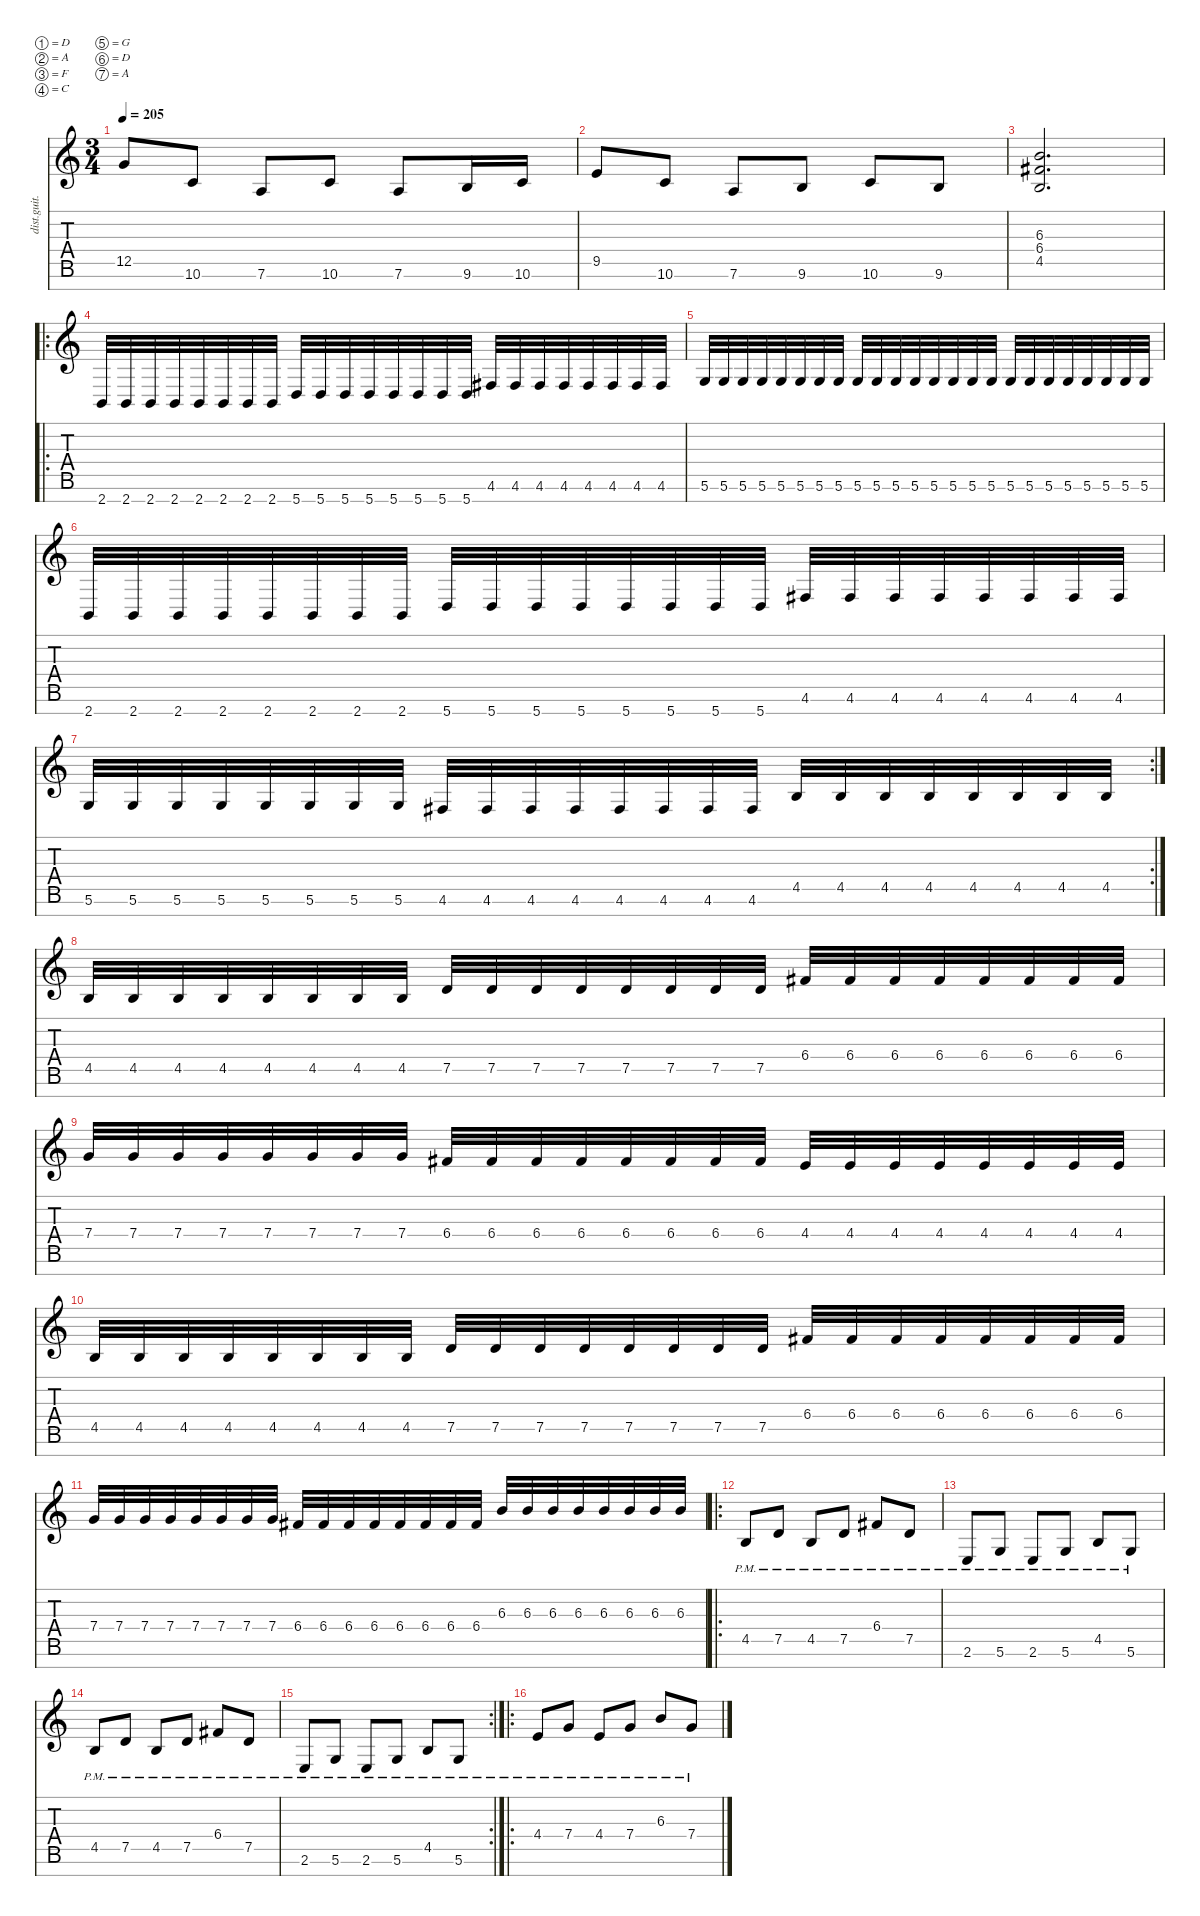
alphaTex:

\defaultSystemsLayout 4
\hideDynamics
\bracketExtendMode nobrackets
\otherSystemsTrackNameOrientation horizontal
\track ("Distortion Gui   ta r" "dist.guit.") {solo instrument distortionguitar}
\staff {score tabs}
\tuning (D4 A3 F3 C3 G2 D2 A1)
\ts (3 4)
\tempo 205
\clef g2
\ks c
12.5.8{dy mf beam Up} 10.6.8{beam Up} 7.6.8{beam Up} 10.6.8{beam Up} 7.6.8{beam Up} 9.6.16{beam Up} 10.6.16{beam Up} |
9.5.8{beam Up} 10.6.8{beam Up} 7.6.8{beam Up} 9.6.8{beam Up} 10.6.8{beam Up} 9.6.8{beam Up} |
(4.5 6.4{acc #} 6.3).2{d beam Up} |
\ro
2.7.32{beam Up} 2.7.32{beam Up} 2.7.32{beam Up} 2.7.32{beam Up} 2.7.32{beam Up} 2.7.32{beam Up} 2.7.32{beam Up} 2.7.32{beam Up} 5.7.32{beam Up} 5.7.32{beam Up} 5.7.32{beam Up} 5.7.32{beam Up} 5.7.32{beam Up} 5.7.32{beam Up} 5.7.32{beam Up} 5.7.32{beam Up} 4.6{acc #}.32{beam Up} 4.6{acc #}.32{beam Up} 4.6{acc #}.32{beam Up} 4.6{acc #}.32{beam Up} 4.6{acc #}.32{beam Up} 4.6{acc #}.32{beam Up} 4.6{acc #}.32{beam Up} 4.6{acc #}.32{beam Up} |
5.6.32{beam Up} 5.6.32{beam Up} 5.6.32{beam Up} 5.6.32{beam Up} 5.6.32{beam Up} 5.6.32{beam Up} 5.6.32{beam Up} 5.6.32{beam Up} 5.6.32{beam Up} 5.6.32{beam Up} 5.6.32{beam Up} 5.6.32{beam Up} 5.6.32{beam Up} 5.6.32{beam Up} 5.6.32{beam Up} 5.6.32{beam Up} 5.6.32{beam Up} 5.6.32{beam Up} 5.6.32{beam Up} 5.6.32{beam Up} 5.6.32{beam Up} 5.6.32{beam Up} 5.6.32{beam Up} 5.6.32{beam Up} |
2.7.32{beam Up} 2.7.32{beam Up} 2.7.32{beam Up} 2.7.32{beam Up} 2.7.32{beam Up} 2.7.32{beam Up} 2.7.32{beam Up} 2.7.32{beam Up} 5.7.32{beam Up} 5.7.32{beam Up} 5.7.32{beam Up} 5.7.32{beam Up} 5.7.32{beam Up} 5.7.32{beam Up} 5.7.32{beam Up} 5.7.32{beam Up} 4.6{acc #}.32{beam Up} 4.6{acc #}.32{beam Up} 4.6{acc #}.32{beam Up} 4.6{acc #}.32{beam Up} 4.6{acc #}.32{beam Up} 4.6{acc #}.32{beam Up} 4.6{acc #}.32{beam Up} 4.6{acc #}.32{beam Up} |
\rc 2
5.6.32{beam Up} 5.6.32{beam Up} 5.6.32{beam Up} 5.6.32{beam Up} 5.6.32{beam Up} 5.6.32{beam Up} 5.6.32{beam Up} 5.6.32{beam Up} 4.6{acc #}.32{beam Up} 4.6{acc #}.32{beam Up} 4.6{acc #}.32{beam Up} 4.6{acc #}.32{beam Up} 4.6{acc #}.32{beam Up} 4.6{acc #}.32{beam Up} 4.6{acc #}.32{beam Up} 4.6{acc #}.32{beam Up} 4.5.32{beam Up} 4.5.32{beam Up} 4.5.32{beam Up} 4.5.32{beam Up} 4.5.32{beam Up} 4.5.32{beam Up} 4.5.32{beam Up} 4.5.32{beam Up} |
4.5.32{beam Up} 4.5.32{beam Up} 4.5.32{beam Up} 4.5.32{beam Up} 4.5.32{beam Up} 4.5.32{beam Up} 4.5.32{beam Up} 4.5.32{beam Up} 7.5.32{beam Up} 7.5.32{beam Up} 7.5.32{beam Up} 7.5.32{beam Up} 7.5.32{beam Up} 7.5.32{beam Up} 7.5.32{beam Up} 7.5.32{beam Up} 6.4{acc #}.32{beam Up} 6.4{acc #}.32{beam Up} 6.4{acc #}.32{beam Up} 6.4{acc #}.32{beam Up} 6.4{acc #}.32{beam Up} 6.4{acc #}.32{beam Up} 6.4{acc #}.32{beam Up} 6.4{acc #}.32{beam Up} |
7.4.32{beam Up} 7.4.32{beam Up} 7.4.32{beam Up} 7.4.32{beam Up} 7.4.32{beam Up} 7.4.32{beam Up} 7.4.32{beam Up} 7.4.32{beam Up} 6.4{acc #}.32{beam Up} 6.4{acc #}.32{beam Up} 6.4{acc #}.32{beam Up} 6.4{acc #}.32{beam Up} 6.4{acc #}.32{beam Up} 6.4{acc #}.32{beam Up} 6.4{acc #}.32{beam Up} 6.4{acc #}.32{beam Up} 4.4.32{beam Up} 4.4.32{beam Up} 4.4.32{beam Up} 4.4.32{beam Up} 4.4.32{beam Up} 4.4.32{beam Up} 4.4.32{beam Up} 4.4.32{beam Up} |
4.5.32{beam Up} 4.5.32{beam Up} 4.5.32{beam Up} 4.5.32{beam Up} 4.5.32{beam Up} 4.5.32{beam Up} 4.5.32{beam Up} 4.5.32{beam Up} 7.5.32{beam Up} 7.5.32{beam Up} 7.5.32{beam Up} 7.5.32{beam Up} 7.5.32{beam Up} 7.5.32{beam Up} 7.5.32{beam Up} 7.5.32{beam Up} 6.4{acc #}.32{beam Up} 6.4{acc #}.32{beam Up} 6.4{acc #}.32{beam Up} 6.4{acc #}.32{beam Up} 6.4{acc #}.32{beam Up} 6.4{acc #}.32{beam Up} 6.4{acc #}.32{beam Up} 6.4{acc #}.32{beam Up} |
7.4.32{beam Up} 7.4.32{beam Up} 7.4.32{beam Up} 7.4.32{beam Up} 7.4.32{beam Up} 7.4.32{beam Up} 7.4.32{beam Up} 7.4.32{beam Up} 6.4{acc #}.32{beam Up} 6.4{acc #}.32{beam Up} 6.4{acc #}.32{beam Up} 6.4{acc #}.32{beam Up} 6.4{acc #}.32{beam Up} 6.4{acc #}.32{beam Up} 6.4{acc #}.32{beam Up} 6.4{acc #}.32{beam Up} 6.3.32{beam Up} 6.3.32{beam Up} 6.3.32{beam Up} 6.3.32{beam Up} 6.3.32{beam Up} 6.3.32{beam Up} 6.3.32{beam Up} 6.3.32{beam Up} |
\ro
4.5{pm}.8{beam Up} 7.5{pm}.8{beam Up} 4.5{pm}.8{beam Up} 7.5{pm}.8{beam Up} 6.4{pm acc #}.8{beam Up} 7.5{pm}.8{beam Up} |
2.6{pm}.8{beam Up} 5.6{pm}.8{beam Up} 2.6{pm}.8{beam Up} 5.6{pm}.8{beam Up} 4.5{pm}.8{beam Up} 5.6{pm}.8{beam Up} |
4.5{pm}.8{beam Up} 7.5{pm}.8{beam Up} 4.5{pm}.8{beam Up} 7.5{pm}.8{beam Up} 6.4{pm acc #}.8{beam Up} 7.5{pm}.8{beam Up} |
\rc 2
2.6{pm}.8{beam Up} 5.6{pm}.8{beam Up} 2.6{pm}.8{beam Up} 5.6{pm}.8{beam Up} 4.5{pm}.8{beam Up} 5.6{pm}.8{beam Up} |
\ro
4.4{pm}.8{beam Up} 7.4{pm}.8{beam Up} 4.4{pm}.8{beam Up} 7.4{pm}.8{beam Up} 6.3{pm}.8{beam Up} 7.4{pm}.8{beam Up}
